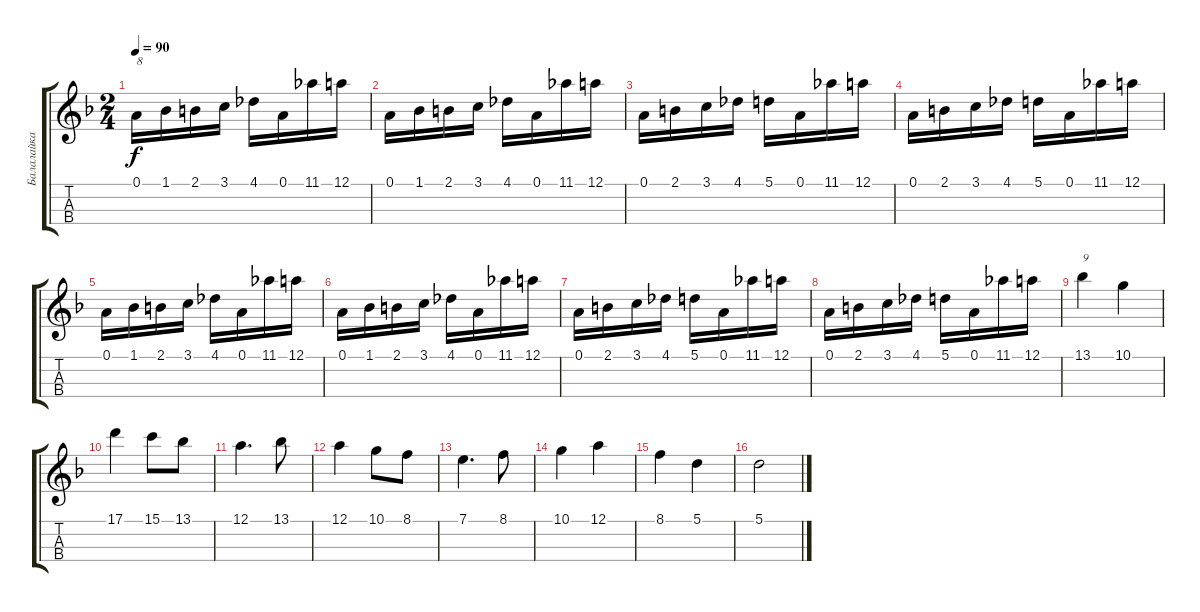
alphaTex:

\track ("Балалайка" "Балалайка") {instrument acousticguitarsteel}
\staff {score tabs}
\tuning (A3 E3 E3 E3) {hide}
\ts (2 4)
\tempo 90
\clef g2
\ks f
0.1.16{txt "8" dy f} 1.1.16 2.1.16 3.1.16 4.1.16 0.1.16 11.1.16 12.1.16 |
0.1.16 1.1.16 2.1.16 3.1.16 4.1.16 0.1.16 11.1.16 12.1.16 |
0.1.16 2.1.16 3.1.16 4.1.16 5.1.16 0.1.16 11.1.16 12.1.16 |
0.1.16 2.1.16 3.1.16 4.1.16 5.1.16 0.1.16 11.1.16 12.1.16 |
0.1.16 1.1.16 2.1.16 3.1.16 4.1.16 0.1.16 11.1.16 12.1.16 |
0.1.16 1.1.16 2.1.16 3.1.16 4.1.16 0.1.16 11.1.16 12.1.16 |
0.1.16 2.1.16 3.1.16 4.1.16 5.1.16 0.1.16 11.1.16 12.1.16 |
0.1.16 2.1.16 3.1.16 4.1.16 5.1.16 0.1.16 11.1.16 12.1.16 |
13.1.4{txt "9"} 10.1.4 |
17.1.4 15.1.8 13.1.8 |
12.1.4{d} 13.1.8 |
12.1.4 10.1.8 8.1.8 |
7.1.4{d} 8.1.8 |
10.1.4 12.1.4 |
8.1.4 5.1.4 |
5.1.2
